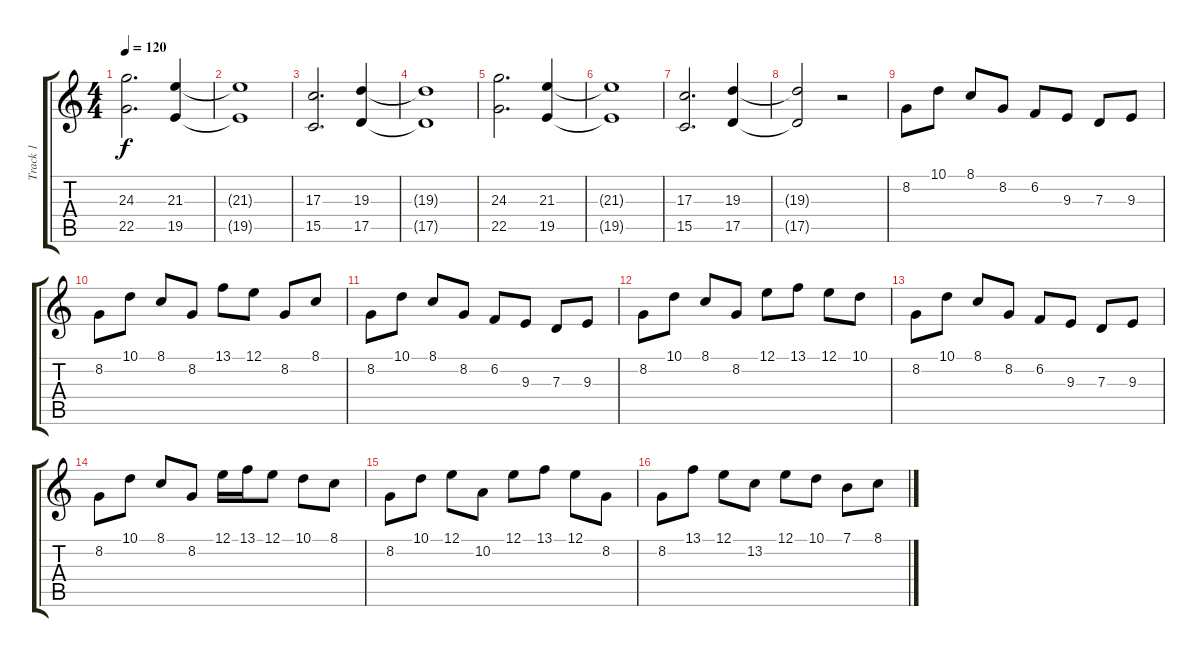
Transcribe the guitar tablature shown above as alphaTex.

\track ("Track 1" "Track 1") {instrument acousticgrandpiano}
\staff {score tabs}
\tuning (E4 B3 G3 D3 A2 E2) {hide}
\ts (4 4)
\tempo 120
\clef g2
\ks c
(24.3 22.5).2{d dy f} (21.3 19.5).4 |
(21.3{t} 19.5{t}).1 |
(17.3 15.5).2{d} (19.3 17.5).4 |
(19.3{t} 17.5{t}).1 |
(24.3 22.5).2{d} (21.3 19.5).4 |
(21.3{t} 19.5{t}).1 |
(17.3 15.5).2{d} (19.3 17.5).4 |
(19.3{t} 17.5{t}).2 r.2 |
8.2.8 10.1.8 8.1.8 8.2.8 6.2.8 9.3.8 7.3.8 9.3.8 |
8.2.8 10.1.8 8.1.8 8.2.8 13.1.8 12.1.8 8.2.8 8.1.8 |
8.2.8 10.1.8 8.1.8 8.2.8 6.2.8 9.3.8 7.3.8 9.3.8 |
8.2.8 10.1.8 8.1.8 8.2.8 12.1.8 13.1.8 12.1.8 10.1.8 |
8.2.8 10.1.8 8.1.8 8.2.8 6.2.8 9.3.8 7.3.8 9.3.8 |
8.2.8 10.1.8 8.1.8 8.2.8 12.1.16 13.1.16 12.1.8 10.1.8 8.1.8 |
8.2.8 10.1.8 12.1.8 10.2.8 12.1.8 13.1.8 12.1.8 8.2.8 |
8.2.8 13.1.8 12.1.8 13.2.8 12.1.8 10.1.8 7.1.8 8.1.8
